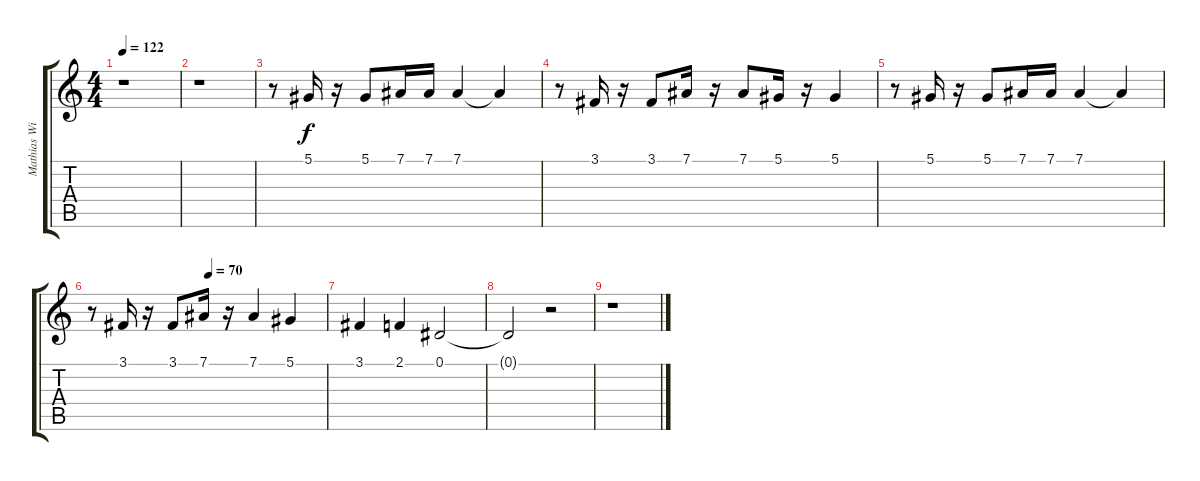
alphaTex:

\track ("Mathias Wiesner" "Mathias Wi") {instrument trumpet}
\staff {score tabs}
\tuning (Eb4 Bb3 Gb3 Db3 Ab2 Eb2) {hide}
\ts (4 4)
\tempo 122
\clef g2
\ks c
r.1{dy f} |
r.1 |
r.8{volume 8} 5.1.16 r.16 5.1.8 7.1.16 7.1.16 7.1.4 7.1{t}.4 |
r.8 3.1.16 r.16 3.1.8 7.1.16 r.16 7.1.8 5.1.16 r.16 5.1.4 |
r.8 5.1.16 r.16 5.1.8 7.1.16 7.1.16 7.1.4 7.1{t}.4 |
\tempo (70 0.5)
r.8 3.1.16 r.16 3.1.8 7.1.16 r.16 7.1.4 5.1.4 |
3.1.4 2.1.4 0.1.2 |
0.1{t}.2 r.2 |
r.1
